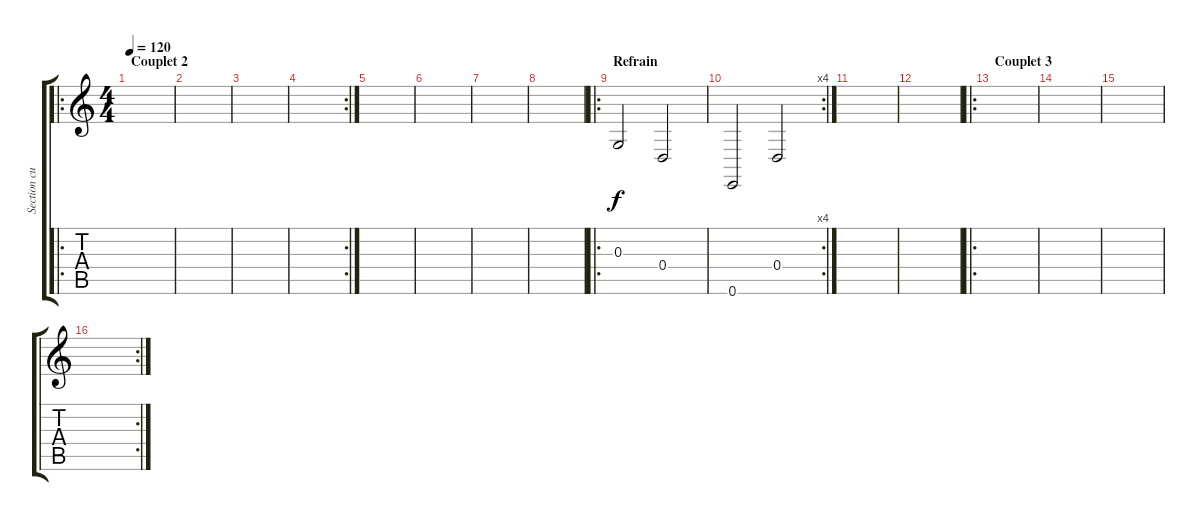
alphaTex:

\track ("Section cuivre ( tuba )" "Section cu") {instrument tuba}
\staff {score tabs}
\tuning (E4 B3 G3 D3 A2 E2) {hide}
\ro
\ts (4 4)
\section ("" "Couplet 2")
\tempo 120
\clef g2
\ks c
|
|
|
\rc 2
|
|
|
|
|
\ro
\section ("" "Refrain")
0.3.2 0.4.2 |
\rc 4
0.6.2 0.4.2 |
|
|
\ro
\section ("" "Couplet 3")
|
|
|
\rc 2
